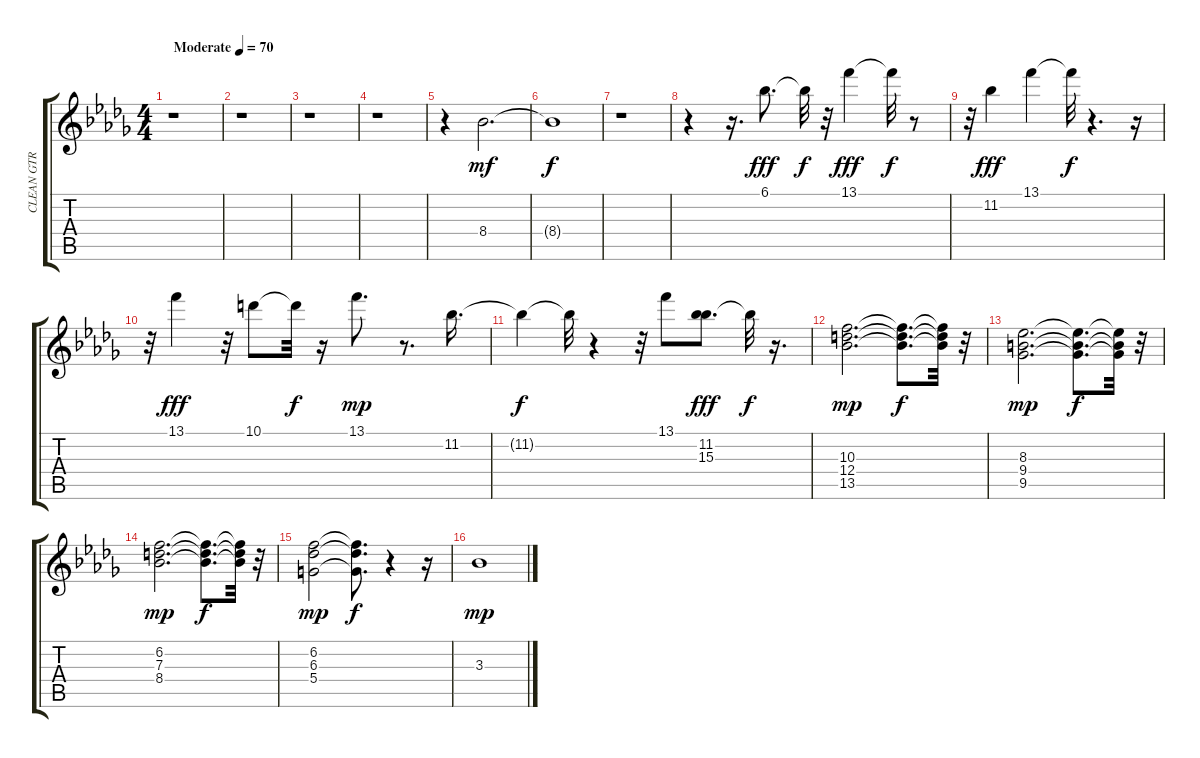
\track ("CLEAN GTR" "CLEAN GTR") {instrument electricguitarclean}
\staff {score tabs}
\tuning (E4 B3 G3 D3 A2 E2) {hide}
\ts (4 4)
\tempo (70 "Moderate")
\clef g2
\ks bbminor
r.1{dy mf instrument electricguitarclean} |
r.1 |
r.1 |
r.1 |
r.4 8.4.2{d} |
8.4{t}.1{dy f} |
r.1 |
r.4 r.16{d} 6.1.8{d dy fff} 6.1{t}.32{dy f} r.32 13.1.4{dy fff} 13.1{t}.32{dy f} r.8 |
r.32 11.2.4{dy fff} 13.1.4 13.1{t}.32{dy f} r.4{d} r.16 |
r.32 13.1.4{dy fff} r.32 10.1.8 10.1{t}.32{dy f} r.16 13.1.8{d dy mp} r.8{d} 11.2.16{d} |
11.2{t}.4{dy f} 11.2{t}.32 r.4 r.32 13.1.8 (11.2 15.3).8{d dy fff} 15.3{t}.32{dy f} r.16{d} |
(10.3 12.4 13.5).2{d dy mp} (10.3{t} 12.4{t} 13.5{t}).8{d dy f} (10.3{t} 12.4{t} 13.5{t}).32 r.32 |
(8.3 9.4 9.5).2{d dy mp} (8.3{t} 9.4{t} 9.5{t}).8{d dy f} (8.3{t} 9.4{t} 9.5{t}).32 r.32 |
(6.2 7.3 8.4).2{d dy mp} (6.2{t} 7.3{t} 8.4{t}).8{d dy f} (6.2{t} 7.3{t} 8.4{t}).32 r.32 |
(6.2 6.3 5.4).2{dy mp} (6.2{t} 6.3{t} 5.4{t}).8{d dy f} r.4 r.16 |
3.3.1{dy mp}
